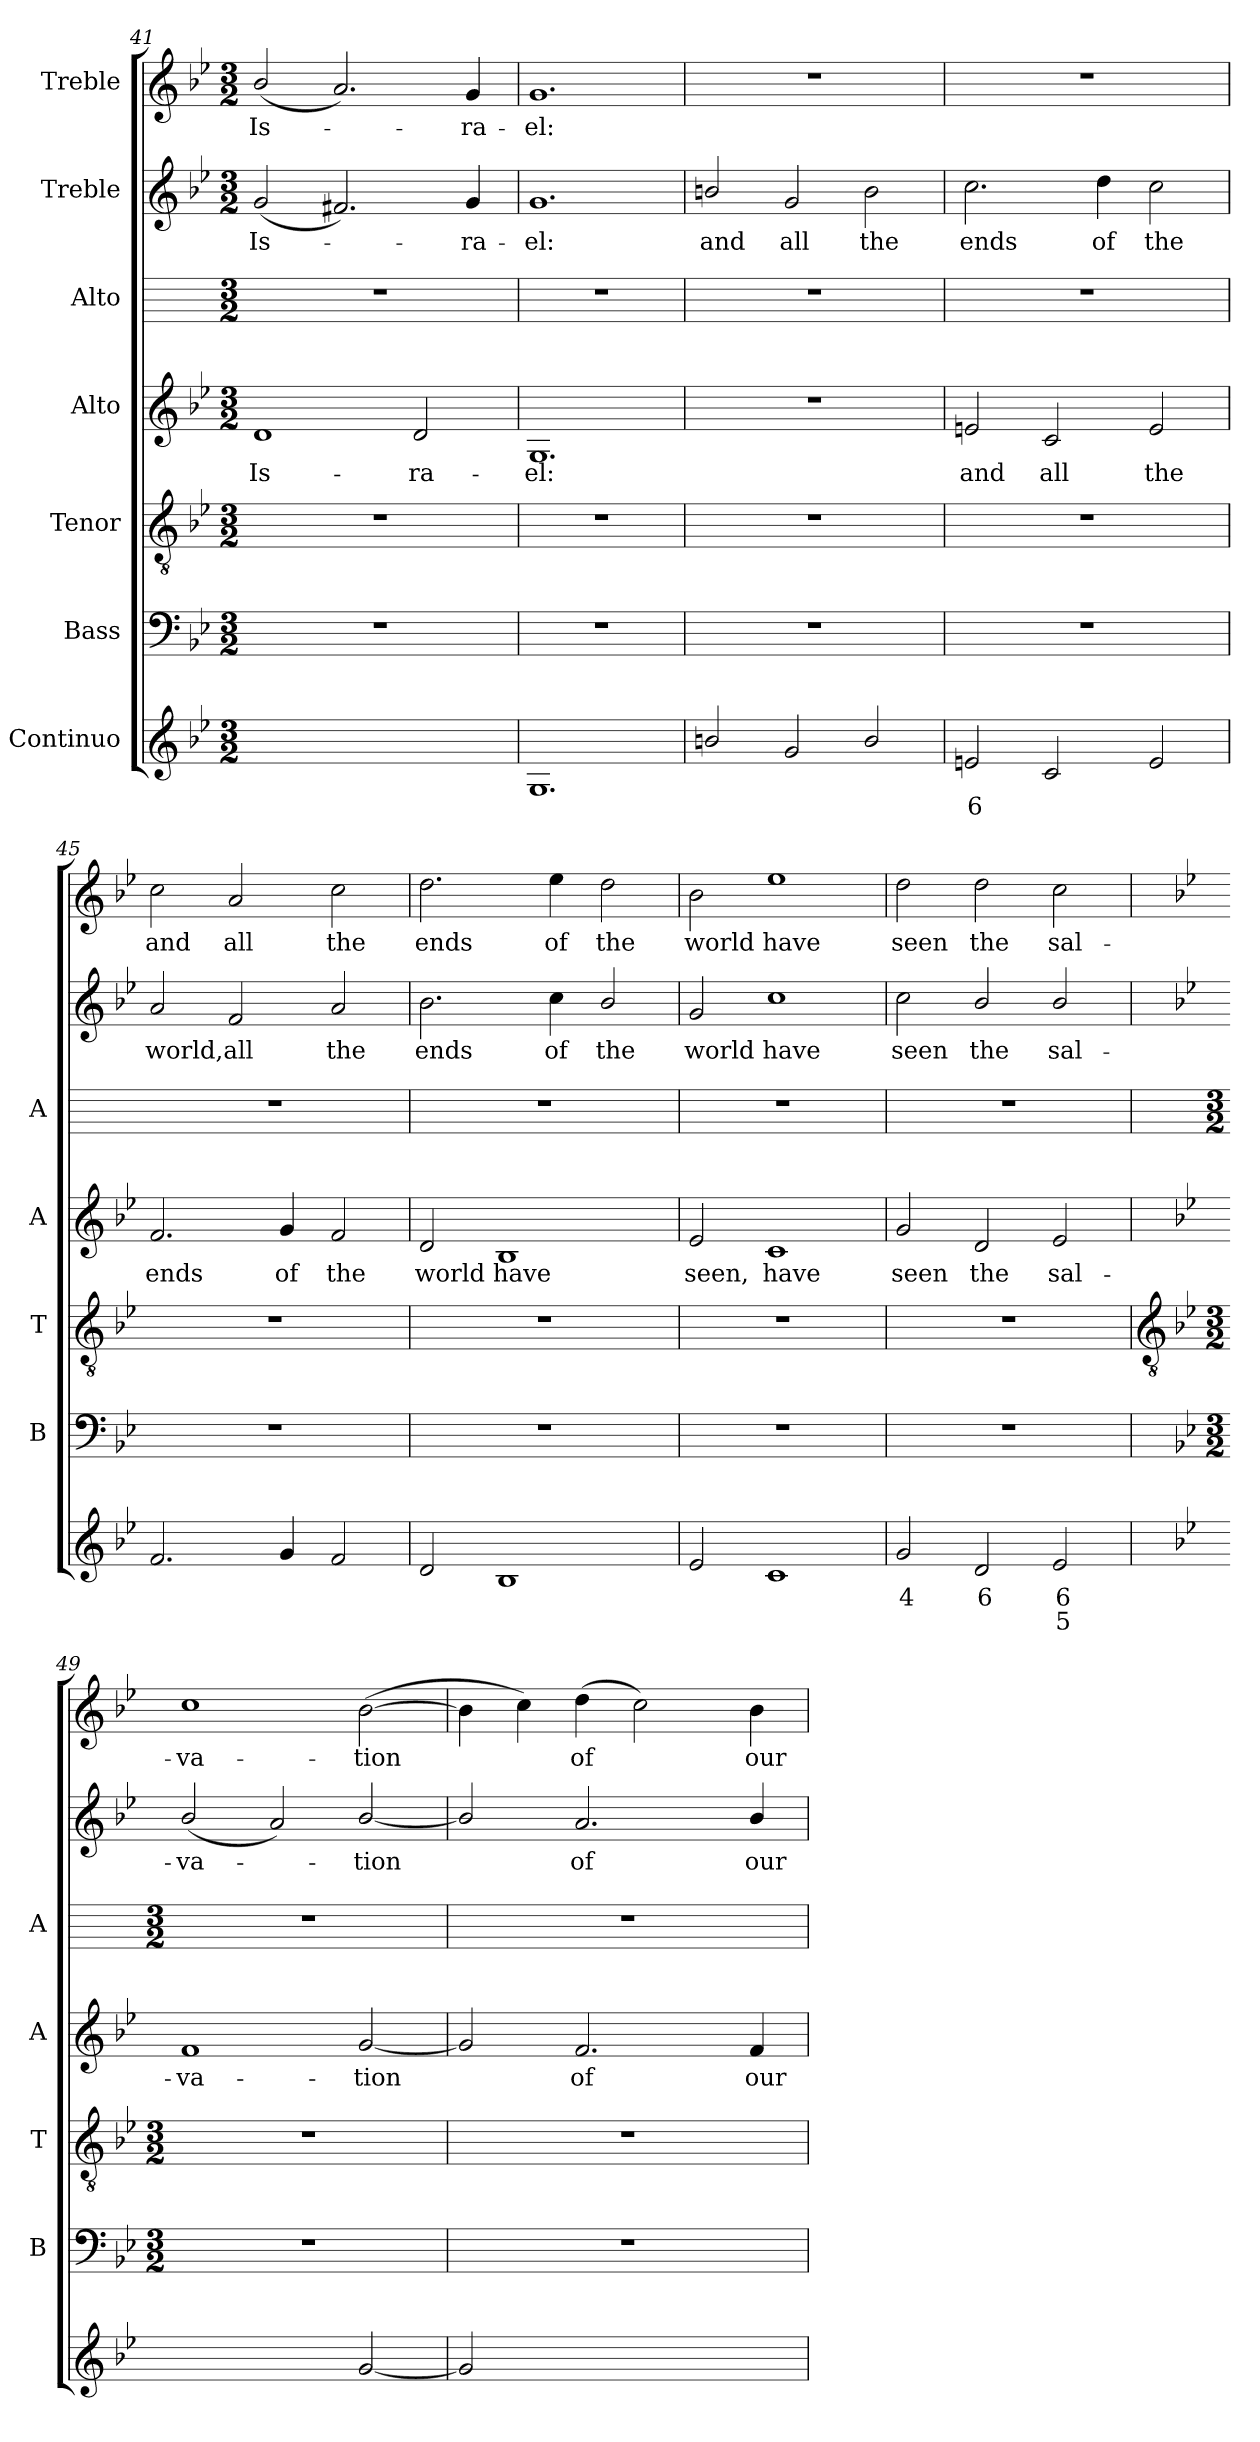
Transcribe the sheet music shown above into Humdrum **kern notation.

**kern	**text	**text	**kern	**kern	**kern	**text	**kern	**kern	**text	**kern	**text
*part7	*part7	*part7	*part6	*part5	*part4	*part4	*part3	*part2	*part2	*part1	*part1
*staff7	*staff7	*staff7	*staff6	*staff5	*staff4	*staff4	*staff3	*staff2	*staff2	*staff1	*staff1
*I"Continuo	*	*	*I"Bass	*I"Tenor	*I"Alto	*	*I"Alto	*I"Treble	*	*I"Treble	*
*	*	*	*I'B	*I'T	*I'A	*	*I'A	*	*	*	*
!!LO:LB:g=z
*clefG2	*	*	*clefF4	*clefGv2	*clefG2	*	*	*clefG2	*	*clefG2	*
*k[b-e-]	*	*	*k[b-e-]	*k[b-e-]	*k[b-e-]	*	*	*k[b-e-]	*	*k[b-e-]	*
*B-:	*	*	*B-:	*B-:	*B-:	*	*	*B-:	*	*B-:	*
*M3/2	*	*	*M3/2	*M3/2	*M3/2	*	*M3/2	*M3/2	*	*M3/2	*
=41	=41	=41	=41	=41	=41	=41	=41	=41	=41	=41	=41
!	!LO:LY:b	!LO:LY:b	!	!	!	!LO:LY:b	!	!	!LO:LY:b	!	!LO:LY:b
[2dyy	6	4	1.r	1.r	1d	Is-	1.r	(<2g	Is-	(<2b-/	Is-
!	!LO:LY:b	!LO:LY:b	!	!	!	!	!	!	!	!	!
2dyy_	5	3	.	.	.	.	.	2.f#X)	.	2.a)	.
!	!	!	!	!	!	!LO:LY:b	!	!	!	!	!
2dyy]	.	.	.	.	2d	-ra-	.	.	.	.	.
!	!	!	!	!	!	!	!	!	!LO:LY:b	!	!LO:LY:b
.	.	.	.	.	.	.	.	4g	ra-	4g	ra-
=42	=42	=42	=42	=42	=42	=42	=42	=42	=42	=42	=42
!	!	!	!	!	!	!LO:LY:b	!	!	!LO:LY:b	!	!LO:LY:b
1.G	.	.	1.r	1.r	1.G	-el:	1.r	1.g	-el:	1.g	-el:
=43	=43	=43	=43	=43	=43	=43	=43	=43	=43	=43	=43
!	!	!	!	!	!LO:N:vis=1	!	!	!	!LO:LY:b	!LO:N:vis=1	!
2bn/	.	.	1.r	1.r	1.r	.	1.r	2bn/	and	1.r	.
!	!	!	!	!	!	!	!	!	!LO:LY:b	!	!
2g	.	.	.	.	.	.	.	2g	all	.	.
!	!	!	!	!	!	!	!	!	!LO:LY:b	!	!
2b/	.	.	.	.	.	.	.	2b	the	.	.
=44	=44	=44	=44	=44	=44	=44	=44	=44	=44	=44	=44
!	!LO:LY:b	!	!	!	!	!LO:LY:b	!	!	!LO:LY:b	!LO:N:vis=1	!
2en	6	.	1.r	1.r	2en	and	1.r	2.cc	ends	1.r	.
!	!	!	!	!	!	!LO:LY:b	!	!	!	!	!
2c	.	.	.	.	2c	all	.	.	.	.	.
!	!	!	!	!	!	!	!	!	!LO:LY:b	!	!
.	.	.	.	.	.	.	.	4dd	of	.	.
!	!	!	!	!	!	!LO:LY:b	!	!	!LO:LY:b	!	!
2e	.	.	.	.	2e	the	.	2cc	the	.	.
=45	=45	=45	=45	=45	=45	=45	=45	=45	=45	=45	=45
!	!	!	!	!	!	!LO:LY:b	!	!	!LO:LY:b	!	!LO:LY:b
2.f	.	.	1.r	1.r	2.f	ends	1.r	2a	world,	2cc	and
!	!	!	!	!	!	!	!	!	!LO:LY:b	!	!LO:LY:b
.	.	.	.	.	.	.	.	2f	all	2a	all
!	!	!	!	!	!	!LO:LY:b	!	!	!	!	!
4g	.	.	.	.	4g	of	.	.	.	.	.
!	!	!	!	!	!	!LO:LY:b	!	!	!LO:LY:b	!	!LO:LY:b
2f	.	.	.	.	2f	the	.	2a	the	2cc	the
=46	=46	=46	=46	=46	=46	=46	=46	=46	=46	=46	=46
!	!	!	!	!	!	!LO:LY:b	!	!	!LO:LY:b	!	!LO:LY:b
2d	.	.	1.r	1.r	2d	world	1.r	2.b-	ends	2.dd	ends
!	!	!	!	!	!	!LO:LY:b	!	!	!	!	!
1B-	.	.	.	.	1B-	have	.	.	.	.	.
!	!	!	!	!	!	!	!	!	!LO:LY:b	!	!LO:LY:b
.	.	.	.	.	.	.	.	4cc	of	4ee-	of
!	!	!	!	!	!	!	!	!	!LO:LY:b	!	!LO:LY:b
.	.	.	.	.	.	.	.	2b-/	the	2dd	the
=47	=47	=47	=47	=47	=47	=47	=47	=47	=47	=47	=47
!	!	!	!	!	!	!LO:LY:b	!	!	!LO:LY:b	!	!LO:LY:b
2e-	.	.	1.r	1.r	2e-	seen,	1.r	2g	world	2b-	world
!	!	!	!	!	!	!LO:LY:b	!	!	!LO:LY:b	!	!LO:LY:b
1c	.	.	.	.	1c	have	.	1cc	have	1ee-	have
=48	=48	=48	=48	=48	=48	=48	=48	=48	=48	=48	=48
!	!LO:LY:b	!	!	!	!	!LO:LY:b	!	!	!LO:LY:b	!	!LO:LY:b
2g	4	.	1.r	1.r	2g	seen	1.r	2cc	seen	2dd	seen
!	!LO:LY:b	!	!	!	!	!LO:LY:b	!	!	!LO:LY:b	!	!LO:LY:b
2d	6	.	.	.	2d	the	.	2b-/	the	2dd	the
!	!LO:LY:b	!LO:LY:b	!	!	!	!LO:LY:b	!	!	!LO:LY:b	!	!LO:LY:b
2e-	6	5	.	.	2e-	sal-	.	2b-/	sal-	2cc	sal-
!!LO:LB:g=z
=49	=49	=49	=49	=49	=49	=49	=49	=49	=49	=49	=49
*	*	*	*	*clefGv2	*	*	*	*	*	*	*
*	*	*	*k[b-e-]	*k[b-e-]	*	*	*	*	*	*	*
*	*	*	*B-:	*B-:	*	*	*	*	*	*	*
*	*	*	*M3/2	*M3/2	*	*	*M3/2	*	*	*	*
!	!LO:LY:b	!	!LO:N:vis=1	!LO:N:vis=1	!	!LO:LY:b	!	!	!LO:LY:b	!	!LO:LY:b
[2fyy	4	.	1.r	1.r	1f	-va-	1.r	(<2b-/	-va-	1cc	-va-
!	!LO:LY:b	!	!	!	!	!	!	!	!	!	!
2fyy]	3	.	.	.	.	.	.	2a)	.	.	.
!	!	!	!	!	!	!LO:LY:b	!	!	!LO:LY:b	!	!LO:LY:b
[2g	.	.	.	.	[2g	-tion	.	[2b-/	tion	(>[2b-	-tion
=50	=50	=50	=50	=50	=50	=50	=50	=50	=50	=50	=50
!	!	!	!LO:N:vis=1	!LO:N:vis=1	!	!	!	!	!	!	!
2g]	.	.	1.r	1.r	2g]	.	1.r	2b-/]	.	4b-]	.
.	.	.	.	.	.	.	.	.	.	4cc)	.
!	!LO:LY:b	!LO:LY:b	!	!	!	!LO:LY:b	!	!	!LO:LY:b	!	!LO:LY:b
[2fyy	6	4	.	.	2.f	of	.	2.a	of	(>4dd	of
.	.	.	.	.	.	.	.	.	.	2cc)	.
!	!LO:LY:b	!LO:LY:b	!	!	!	!	!	!	!	!	!
2fyy]	5	3	.	.	.	.	.	.	.	.	.
!	!	!	!	!	!	!LO:LY:b	!	!	!LO:LY:b	!	!LO:LY:b
.	.	.	.	.	4f	our	.	4b-/	our	4b-	our
=	=	=	=	=	=	=	=	=	=	=	=
*-	*-	*-	*-	*-	*-	*-	*-	*-	*-	*-	*-
